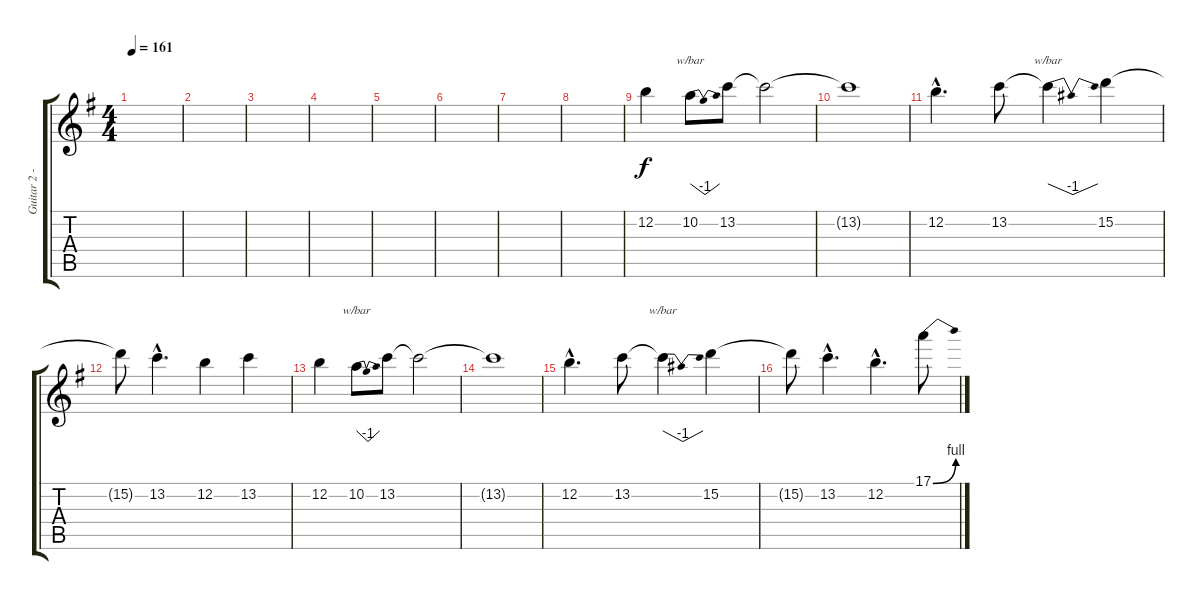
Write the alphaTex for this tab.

\track ("Guitar 2 - Janick" "Guitar 2 -") {instrument distortionguitar}
\staff {score tabs}
\tuning (E4 B3 G3 D3 A2 E2) {hide}
\ts (4 4)
\tempo 161
\clef g2
\ks g
|
|
|
|
|
|
|
|
12.2.4 10.2.8{tbe (dip default 0 0 30 -4 60 0)} 13.2.8 13.2{t}.2 |
13.2{t}.1 |
12.2{hac}.4{d} 13.2.8 13.2{t}.4{tbe (dip default 0 0 30 -4 60 0)} 15.2.4 |
15.2{t}.8 13.2{hac}.4{d} 12.2.4 13.2.4 |
12.2.4 10.2.8{tbe (dip default 0 0 30 -4 60 0)} 13.2.8 13.2{t}.2 |
13.2{t}.1 |
12.2{hac}.4{d} 13.2.8 13.2{t}.4{tbe (dip default 0 0 30 -4 60 0)} 15.2.4 |
15.2{t}.8 13.2{hac}.4{d} 12.2{hac}.4{d} 17.1{be (bend 0 0 60 4)}.8
